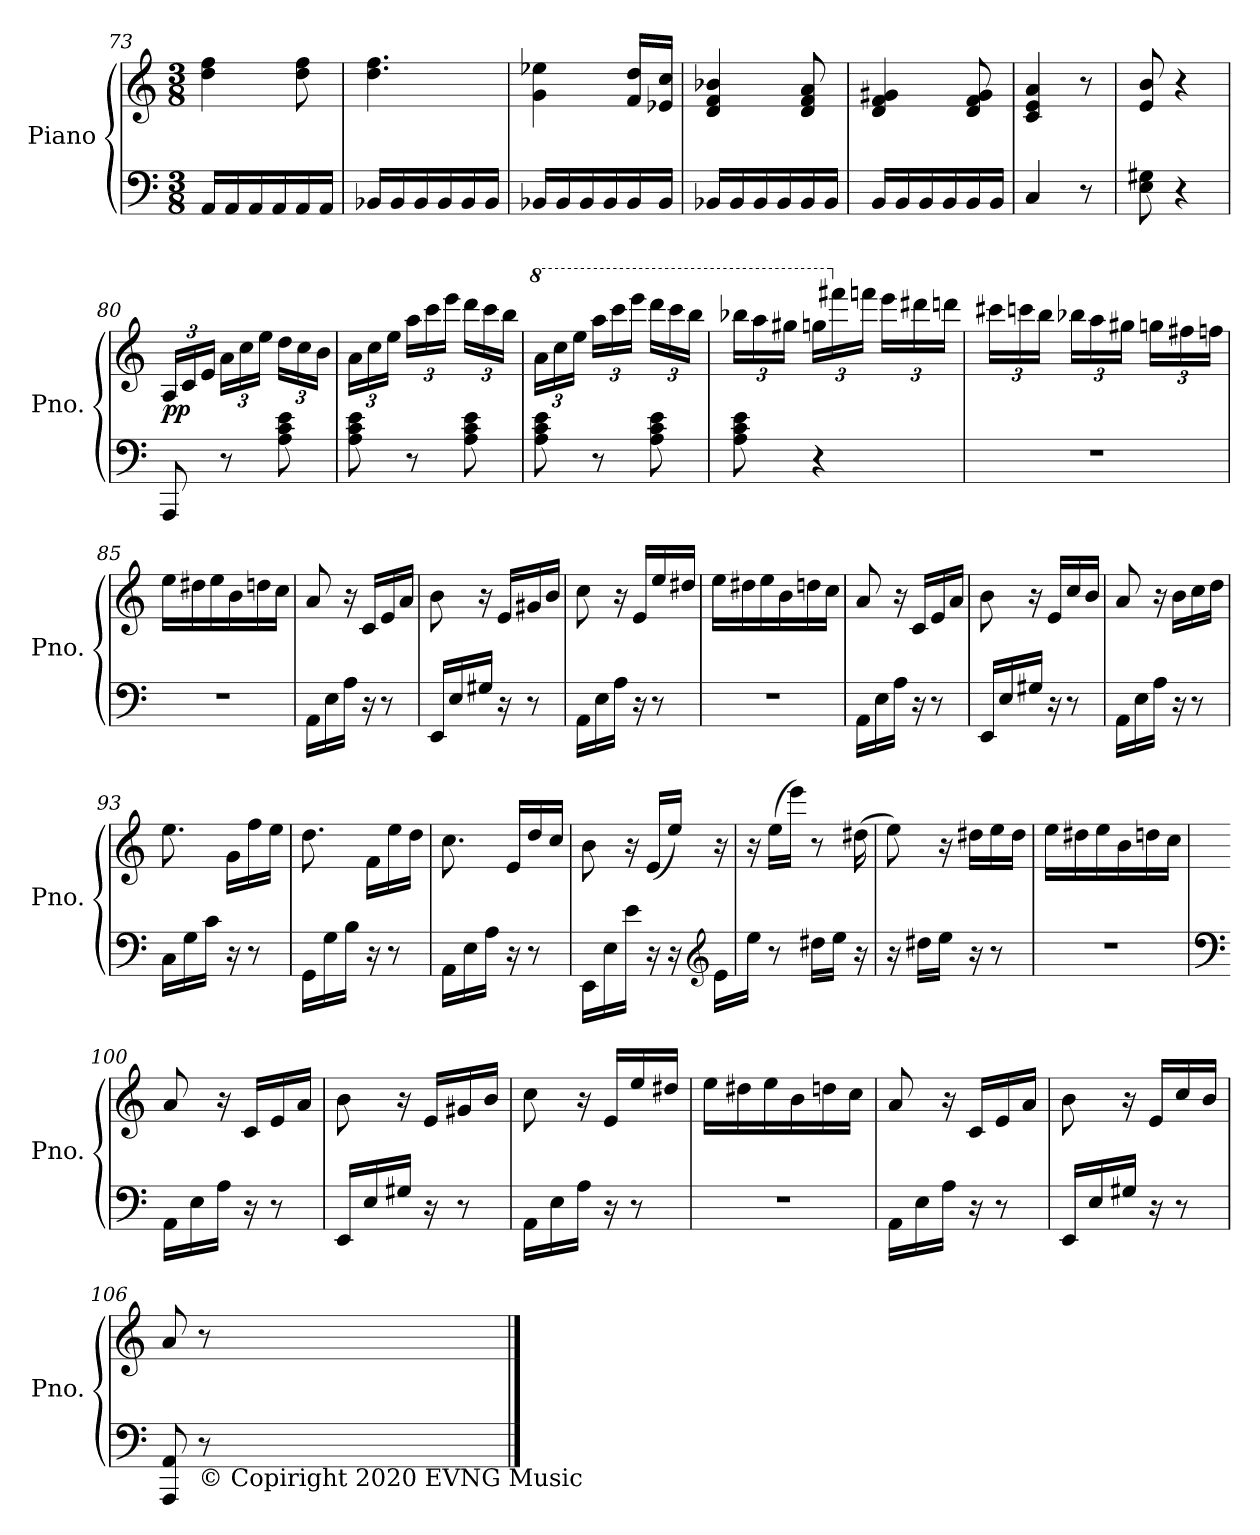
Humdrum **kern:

**kern	**kern	**dynam
*part1	*part1	*part1
*staff2	*staff1	*staff1/2
*I"Piano	*	*
*I'Pno.	*	*
*clefF4	*clefG2	*
*k[]	*k[]	*
*M3/8	*M3/8	*
=73	=73	=73
16AA/LL	4dd\ 4ff\	.
16AA/	.	.
16AA/	.	.
16AA/	.	.
16AA/	8dd\ 8ff\	.
16AA/JJ	.	.
=74	=74	=74
16BB-X/LL	4.dd\ 4.ff\	.
16BB-/	.	.
16BB-/	.	.
16BB-/	.	.
16BB-/	.	.
16BB-/JJ	.	.
!!LO:LB:g=z
=75	=75	=75
16BB-X/LL	4g\ 4ee-X\	.
16BB-/	.	.
16BB-/	.	.
16BB-/	.	.
16BB-/	16f/ 16dd/LL	.
16BB-/JJ	16e-X/ 16cc/JJ	.
=76	=76	=76
16BB-X/LL	4d/ 4f/ 4b-X/	.
16BB-/	.	.
16BB-/	.	.
16BB-/	.	.
16BB-/	8d/ 8f/ 8a/	.
16BB-/JJ	.	.
=77	=77	=77
16BB/LL	4d/ 4f/ 4g#X/	.
16BB/	.	.
16BB/	.	.
16BB/	.	.
16BB/	8d/ 8f/ 8g#/	.
16BB/JJ	.	.
=78	=78	=78
4C/	4c/ 4e/ 4a/	.
8r	8r	.
=79	=79	=79
8E\ 8G#X\	8e/ 8b/	.
4r	4r	.
=80	=80	=80
*	*Xbrackettup	*
!	!	!LO:DY:b
8AAA/	24A/LL	pp
.	24c/	.
.	24e/JJ	.
8r	24a\LL	.
.	24cc\	.
.	24ee\JJ	.
8A\ 8c\ 8e\	24dd\LL	.
.	24cc\	.
.	24b\JJ	.
=81	=81	=81
8A\ 8c\ 8e\	24a\LL	.
.	24cc\	.
.	24ee\JJ	.
8r	24aa\LL	.
.	24ccc\	.
.	24eee\JJ	.
8A\ 8c\ 8e\	24ddd\LL	.
.	24ccc\	.
.	24bb\JJ	.
!!LO:LB:g=z
=82	=82	=82
*	*8va	*
8A\ 8c\ 8e\	24aa\LL	.
.	24ccc\	.
.	24eee\JJ	.
8r	24aaa\LL	.
.	24cccc\	.
.	24eeee\JJ	.
8A\ 8c\ 8e\	24dddd\LL	.
.	24cccc\	.
.	24bbb\JJ	.
=83	=83	=83
8A\ 8c\ 8e\	24bbb-X\LL	.
.	24aaa\	.
.	24ggg#X\JJ	.
4r	24gggn\LL	.
*	*X8va	*
.	24fff#X\	.
.	24fffn\JJ	.
.	24eee\LL	.
.	24ddd#X\	.
.	24dddn\JJ	.
=84	=84	=84
4.r	24ccc#X\LL	.
.	24cccn\	.
.	24bb\JJ	.
.	24bb-X\LL	.
.	24aa\	.
.	24gg#X\JJ	.
.	24ggn\LL	.
.	24ff#X\	.
.	24ffn\JJ	.
=85	=85	=85
4.r	16ee\LL	.
.	16dd#X\	.
.	16ee\	.
.	16b\	.
.	16ddn\	.
.	16cc\JJ	.
!!LO:LB:g=z
=86	=86	=86
16AA\LL	8a/	.
16E\	.	.
16A\JJ	16r	.
16r	16c/LL	.
8r	16e/	.
.	16a/JJ	.
=87	=87	=87
16EE/LL	8b\	.
16E/	.	.
16G#X/JJ	16r	.
16r	16e/LL	.
8r	16g#X/	.
.	16b/JJ	.
=88	=88	=88
16AA\LL	8cc\	.
16E\	.	.
16A\JJ	16r	.
16r	16e/LL	.
8r	16ee/	.
.	16dd#X/JJ	.
=89	=89	=89
4.r	16ee\LL	.
.	16dd#X\	.
.	16ee\	.
.	16b\	.
.	16ddn\	.
.	16cc\JJ	.
=90	=90	=90
16AA\LL	8a/	.
16E\	.	.
16A\JJ	16r	.
16r	16c/LL	.
8r	16e/	.
.	16a/JJ	.
=91	=91	=91
16EE/LL	8b\	.
16E/	.	.
16G#X/JJ	16r	.
16r	16e/LL	.
8r	16cc/	.
.	16b/JJ	.
=92	=92	=92
16AA\LL	8a/	.
16E\	.	.
16A\JJ	16r	.
16r	16b\LL	.
8r	16cc\	.
.	16dd\JJ	.
!!LO:LB:g=z
=93	=93	=93
16C\LL	8.ee\	.
16G\	.	.
16c\JJ	.	.
16r	16g\LL	.
8r	16ff\	.
.	16ee\JJ	.
=94	=94	=94
16GG\LL	8.dd\	.
16G\	.	.
16B\JJ	.	.
16r	16f\LL	.
8r	16ee\	.
.	16dd\JJ	.
=95	=95	=95
16AA\LL	8.cc\	.
16E\	.	.
16A\JJ	.	.
16r	16e/LL	.
8r	16dd/	.
.	16cc/JJ	.
=96	=96	=96
16EE\LL	8b\	.
16E\	.	.
16e\JJ	16r	.
16r	(<16e/LL	.
16r	16ee/JJ)	.
*clefG2	*	*
16e\LL	16r	.
=97	=97	=97
16ee\JJ	16r	.
8r	(>16ee\LL	.
.	16eee\JJ)	.
16dd#X\LL	8r	.
16ee\JJ	.	.
16r	(>16dd#X\	.
=98	=98	=98
16r	8ee\)	.
16dd#X\LL	.	.
16ee\JJ	16r	.
16r	16dd#X\LL	.
8r	16ee\	.
.	16dd#\JJ	.
=99	=99	=99
4.r	16ee\LL	.
.	16dd#X\	.
.	16ee\	.
.	16b\	.
.	16ddn\	.
.	16cc\JJ	.
!!LO:PB:g=z
=100	=100	=100
*clefF4	*	*
16AA\LL	8a/	.
16E\	.	.
16A\JJ	16r	.
16r	16c/LL	.
8r	16e/	.
.	16a/JJ	.
=101	=101	=101
16EE/LL	8b\	.
16E/	.	.
16G#X/JJ	16r	.
16r	16e/LL	.
8r	16g#X/	.
.	16b/JJ	.
=102	=102	=102
16AA\LL	8cc\	.
16E\	.	.
16A\JJ	16r	.
16r	16e/LL	.
8r	16ee/	.
.	16dd#X/JJ	.
=103	=103	=103
4.r	16ee\LL	.
.	16dd#X\	.
.	16ee\	.
.	16b\	.
.	16ddn\	.
.	16cc\JJ	.
=104	=104	=104
16AA\LL	8a/	.
16E\	.	.
16A\JJ	16r	.
16r	16c/LL	.
8r	16e/	.
.	16a/JJ	.
=105	=105	=105
16EE/LL	8b\	.
16E/	.	.
16G#X/JJ	16r	.
16r	16e/LL	.
8r	16cc/	.
.	16b/JJ	.
=106	=106	=106
8AAA/ 8AA/	8a/	.
!LO:TX:b:t=© Copiright 2020 EVNG Music	!	!
8r	8r	.
==	==	==
*-	*-	*-
